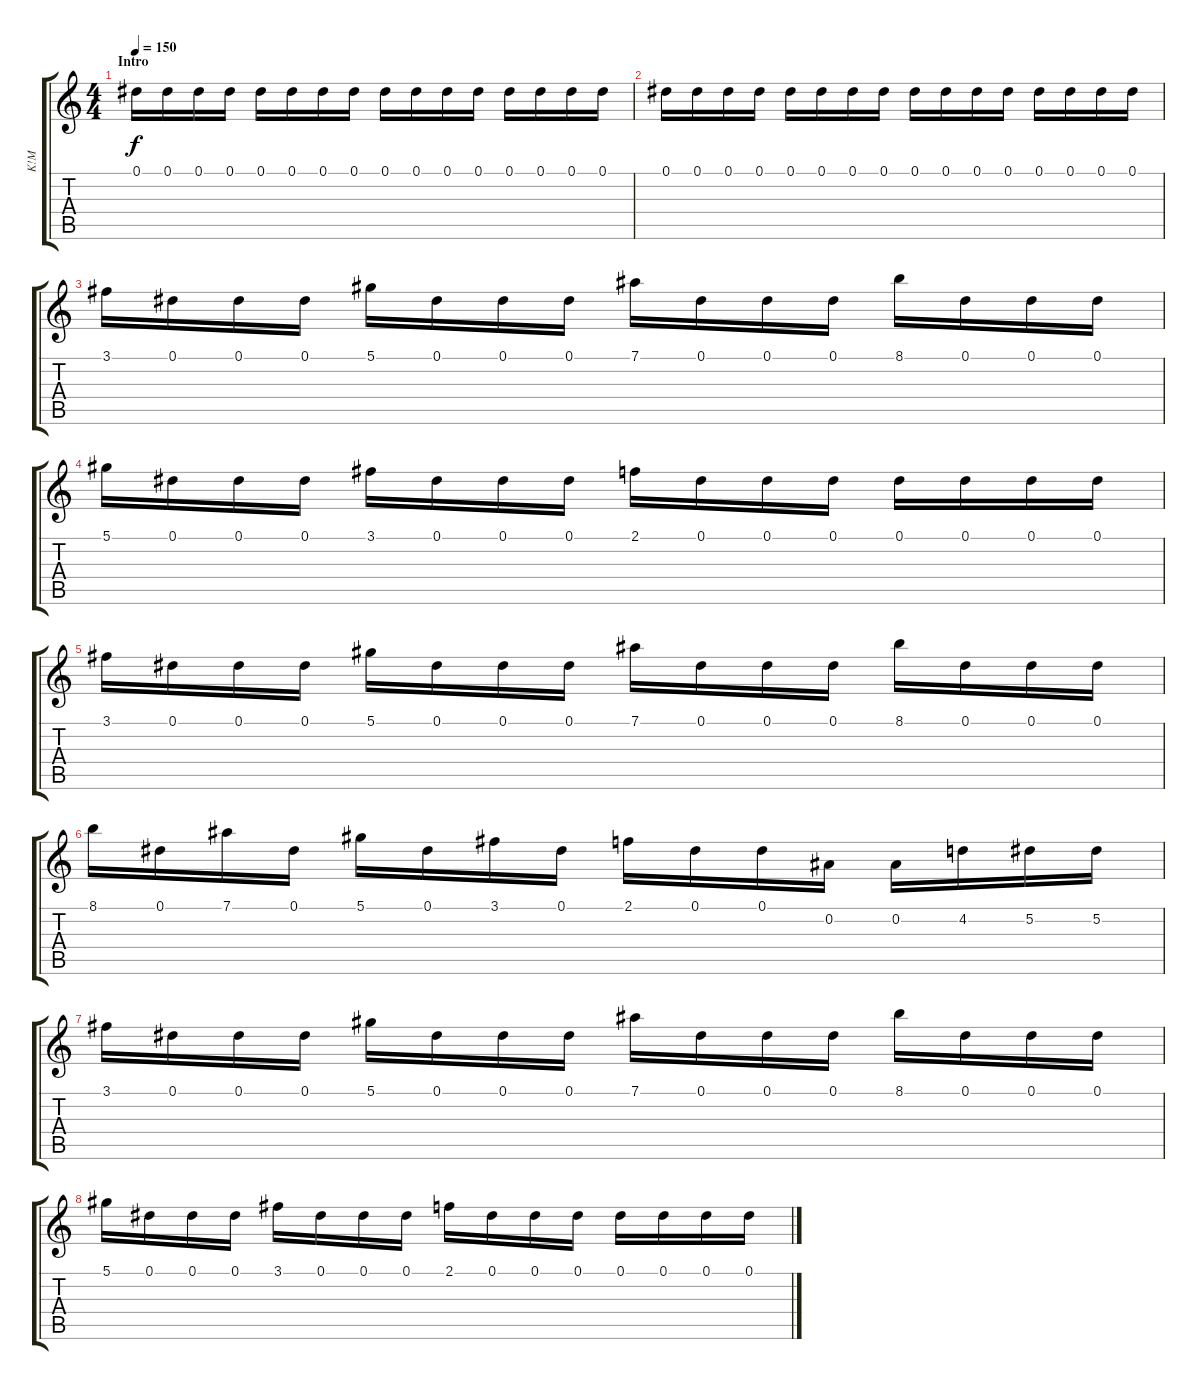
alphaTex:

\track ("K!M" "K!M") {instrument distortionguitar}
\staff {score tabs}
\tuning (Eb4 Bb3 Gb3 Db3 Ab2 Eb2) {hide}
\ts (4 4)
\section ("" "Intro")
\tempo 150
\clef g2
\ks c
0.1.16{dy f instrument distortionguitar} 0.1.16 0.1.16 0.1.16 0.1.16 0.1.16 0.1.16 0.1.16 0.1.16 0.1.16 0.1.16 0.1.16 0.1.16 0.1.16 0.1.16 0.1.16 |
0.1.16 0.1.16 0.1.16 0.1.16 0.1.16 0.1.16 0.1.16 0.1.16 0.1.16 0.1.16 0.1.16 0.1.16 0.1.16 0.1.16 0.1.16 0.1.16 |
3.1.16 0.1.16 0.1.16 0.1.16 5.1.16 0.1.16 0.1.16 0.1.16 7.1.16 0.1.16 0.1.16 0.1.16 8.1.16 0.1.16 0.1.16 0.1.16 |
5.1.16 0.1.16 0.1.16 0.1.16 3.1.16 0.1.16 0.1.16 0.1.16 2.1.16 0.1.16 0.1.16 0.1.16 0.1.16 0.1.16 0.1.16 0.1.16 |
3.1.16 0.1.16 0.1.16 0.1.16 5.1.16 0.1.16 0.1.16 0.1.16 7.1.16 0.1.16 0.1.16 0.1.16 8.1.16 0.1.16 0.1.16 0.1.16 |
8.1.16 0.1.16 7.1.16 0.1.16 5.1.16 0.1.16 3.1.16 0.1.16 2.1.16 0.1.16 0.1.16 0.2.16 0.2.16 4.2.16 5.2.16 5.2.16 |
3.1.16 0.1.16 0.1.16 0.1.16 5.1.16 0.1.16 0.1.16 0.1.16 7.1.16 0.1.16 0.1.16 0.1.16 8.1.16 0.1.16 0.1.16 0.1.16 |
5.1.16 0.1.16 0.1.16 0.1.16 3.1.16 0.1.16 0.1.16 0.1.16 2.1.16 0.1.16 0.1.16 0.1.16 0.1.16 0.1.16 0.1.16 0.1.16
